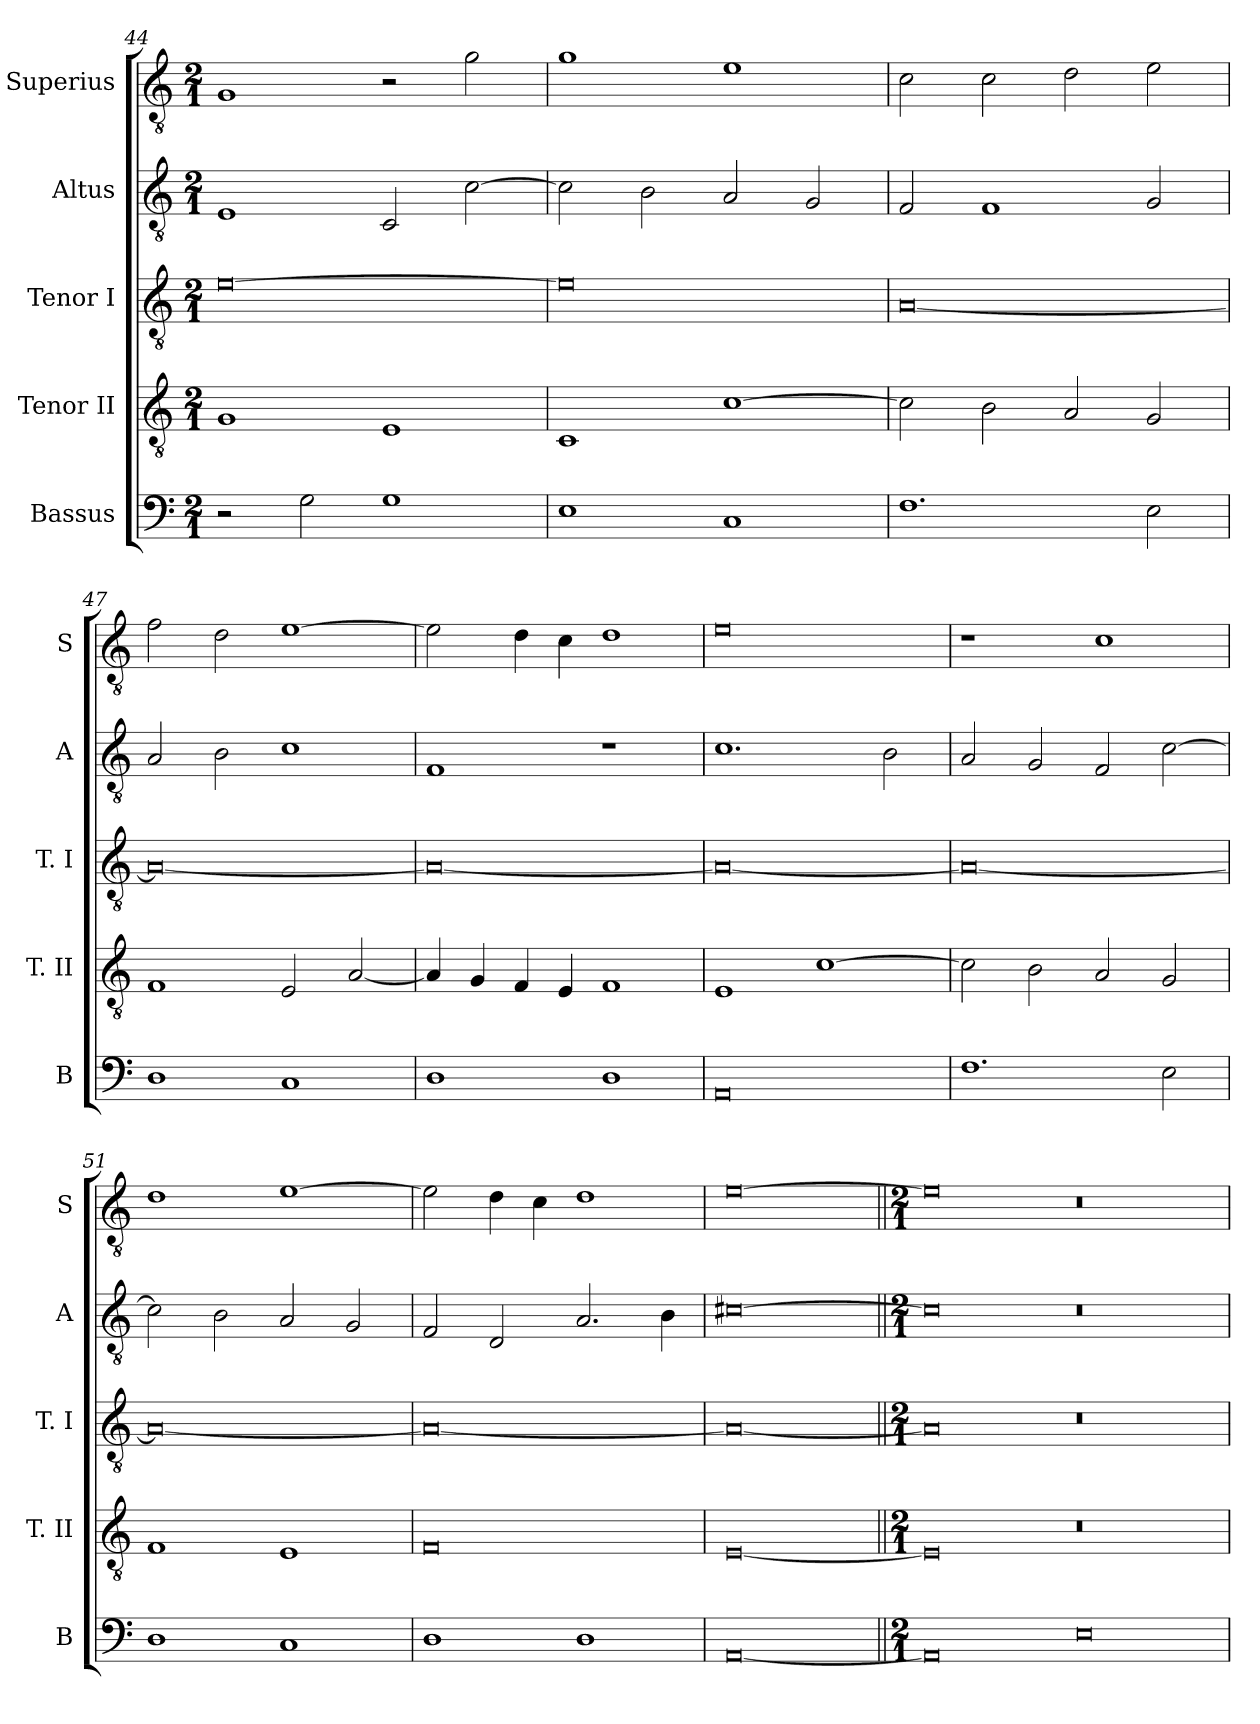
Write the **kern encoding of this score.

**kern	**kern	**kern	**kern	**kern
*part5	*part4	*part3	*part2	*part1
*staff5	*staff4	*staff3	*staff2	*staff1
*I"Bassus	*I"Tenor II	*I"Tenor I	*I"Altus	*I"Superius
*I'B	*I'T. II	*I'T. I	*I'A	*I'S
*clefF4	*clefGv2	*clefGv2	*clefGv2	*clefGv2
*k[]	*k[]	*k[]	*k[]	*k[]
*C:	*C:	*C:	*C:	*C:
*M2/1	*M2/1	*M2/1	*M2/1	*M2/1
=44	=44	=44	=44	=44
2r	1G	[0e	1E	1G
2G	.	.	.	.
1G	1E	.	2C	2r
.	.	.	[2c	2g
=45	=45	=45	=45	=45
1E	1C	0e]	2c]	1g
.	.	.	2B	.
1C	[1c	.	2A	1e
.	.	.	2G	.
=46	=46	=46	=46	=46
1.F	2c]	[0A	2F	2c
.	2B	.	1F	2c
.	2A	.	.	2d
2E	2G	.	2G	2e
=47	=47	=47	=47	=47
1D	1F	0A_	2A	2f
.	.	.	2B	2d
1C	2E	.	1c	[1e
.	[2A	.	.	.
=48	=48	=48	=48	=48
1D	4A]	0A_	1F	2e]
.	4G	.	.	.
.	4F	.	.	4d
.	4E	.	.	4c
1D	1F	.	1r	1d
=49	=49	=49	=49	=49
0AA	1E	0A_	1.c	0e
.	[1c	.	.	.
.	.	.	2B	.
=50	=50	=50	=50	=50
1.F	2c]	0A_	2A	1r
.	2B	.	2G	.
.	2A	.	2F	1c
2E	2G	.	[2c	.
=51	=51	=51	=51	=51
1D	1F	0A_	2c]	1d
.	.	.	2B	.
1C	1E	.	2A	[1e
.	.	.	2G	.
=52	=52	=52	=52	=52
1D	0F	0A_	2F	2e]
.	.	.	2D	4d
.	.	.	.	4c
1D	.	.	2.A	1d
.	.	.	4B	.
=53	=53	=53	=53	=53
[0AA	[0E	0A_	[0c#X	[0e
=54||	=54||	=54||	=54||	=54||
*M2/1	*M2/1	*M2/1	*M2/1	*M2/1
0AA]	0E]	0A]	0c#]	0e]
0E	0r	0r	0r	0r
=	=	=	=	=
*-	*-	*-	*-	*-
